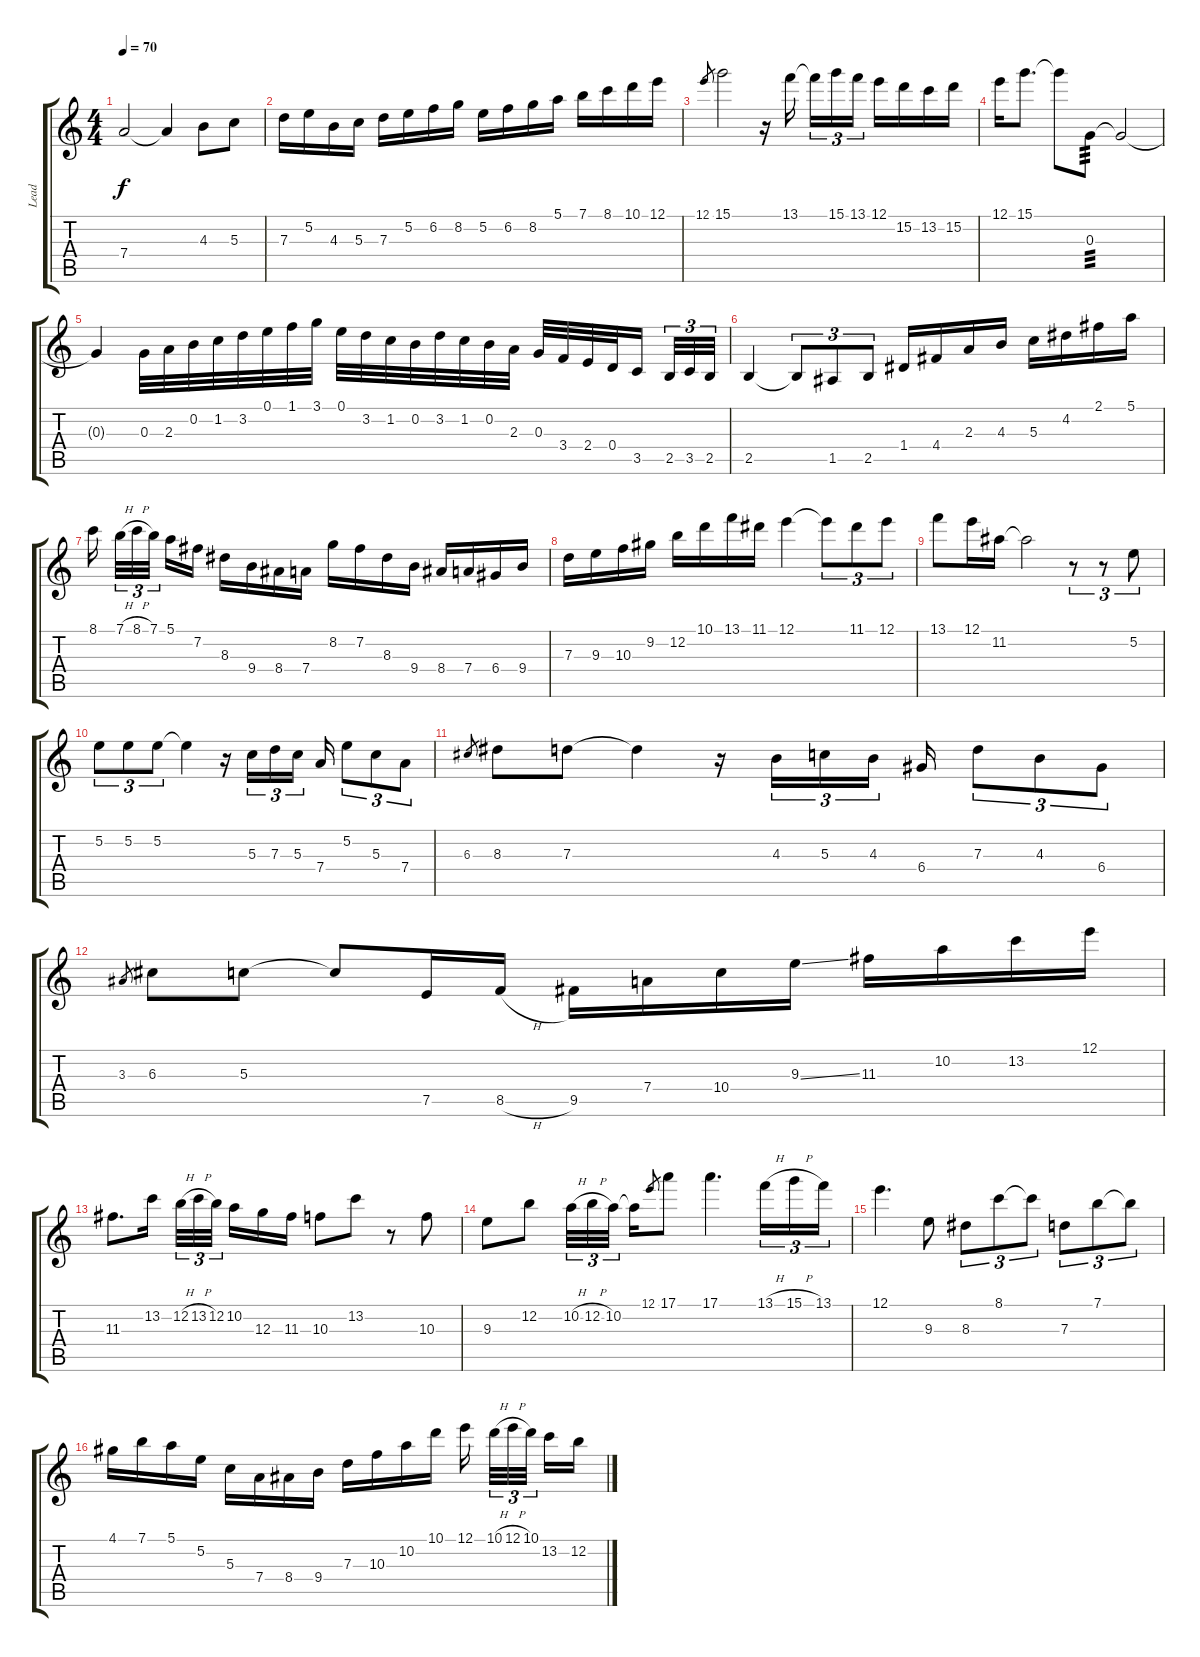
\track ("Lead" "Lead") {instrument acousticguitarnylon}
\staff {score tabs}
\tuning (E4 B3 G3 D3 A2 E2) {hide}
\ts (4 4)
\tempo 70
\clef g2
\ks c
7.4.2{dy f} 7.4{t}.4 4.3.8 5.3.8 |
7.3.16 5.2.16 4.3.16 5.3.16 7.3.16 5.2.16 6.2.16 8.2.16 5.2.16 6.2.16 8.2.16 5.1.16 7.1.16 8.1.16 10.1.16 12.1.16 |
12.1.8{gr} 15.1.2 r.16 13.1.16{beam splitsecondary} 13.1{t}.16{tu (3 2)} 15.1.16{tu (3 2)} 13.1.16{tu (3 2)} 12.1.16 15.2.16 13.2.16 15.2.16 |
12.1.16 15.1.8{d} 15.1{t}.8 0.3.8{tp 3} 0.3{t}.2 |
0.3{t}.4 0.3.32 2.3.32 0.2.32 1.2.32 3.2.32 0.1.32 1.1.32 3.1.32 0.1.32 3.2.32 1.2.32 0.2.32 3.2.32 1.2.32 0.2.32 2.3.32 0.3.32 3.4.32 2.4.32 0.4.32 3.5.16{beam splitsecondary} 2.5.32{tu (3 2)} 3.5.32{tu (3 2)} 2.5.32{tu (3 2)} |
2.5.4 2.5{t}.8{tu (3 2)} 1.5.8{tu (3 2)} 2.5.8{tu (3 2)} 1.4.16 4.4.16 2.3.16 4.3.16 5.3.16 4.2.16 2.1.16 5.1.16 |
8.1.16{beam splitsecondary} 7.1{h}.32{tu (3 2)} 8.1{h}.32{tu (3 2)} 7.1.32{tu (3 2) beam splitsecondary} 5.1.16 7.2.16 8.3.16 9.4.16 8.4.16 7.4.16 8.2.16 7.2.16 8.3.16 9.4.16 8.4.16 7.4.16 6.4.16 9.4.16 |
7.3.16 9.3.16 10.3.16 9.2.16 12.2.16 10.1.16 13.1.16 11.1.16 12.1.4 12.1{t}.8{tu (3 2)} 11.1.8{tu (3 2)} 12.1.8{tu (3 2)} |
13.1.8 12.1.16 11.2.16 11.2{t}.2 r.8{tu (3 2)} r.8{tu (3 2)} 5.2.8{tu (3 2)} |
5.2.8{tu (3 2)} 5.2.8{tu (3 2)} 5.2.8{tu (3 2)} 5.2{t}.4 r.16 5.3.16{tu (3 2)} 7.3.16{tu (3 2)} 5.3.16{tu (3 2) beam splitsecondary} 7.4.16 5.2.8{tu (3 2)} 5.3.8{tu (3 2)} 7.4.8{tu (3 2)} |
6.3.8{gr} 8.3.8 7.3.8 7.3{t}.4 r.16 4.3.16{tu (3 2)} 5.3.16{tu (3 2)} 4.3.16{tu (3 2) beam splitsecondary} 6.4.16 7.3.8{tu (3 2)} 4.3.8{tu (3 2)} 6.4.8{tu (3 2)} |
3.3.8{gr} 6.3.8 5.3.8 5.3{t}.8 7.5.16 8.5{h}.16 9.5.16 7.4.16 10.4.16 9.3{ss}.16 11.3.16 10.2.16 13.2.16 12.1.16 |
11.3.8{d} 13.2.16 12.2{h}.32{tu (3 2)} 13.2{h}.32{tu (3 2)} 12.2.32{tu (3 2) beam splitsecondary} 10.2.16 12.3.16 11.3.16 10.3.8 13.2.8 r.8 10.3.8 |
9.3.8 12.2.8 10.2{h}.32{tu (3 2)} 12.2{h}.32{tu (3 2)} 10.2.32{tu (3 2) beam splitsecondary} 10.2{t}.16 12.1.8{gr} 17.1.8 17.1.4{d} 13.1{h}.16{tu (3 2)} 15.1{h}.16{tu (3 2)} 13.1.16{tu (3 2)} |
12.1.4{d} 9.3.8 8.3.8{tu (3 2)} 8.1.8{tu (3 2)} 8.1{t}.8{tu (3 2)} 7.3.8{tu (3 2)} 7.1.8{tu (3 2)} 7.1{t}.8{tu (3 2)} |
4.1.16 7.1.16 5.1.16 5.2.16 5.3.16 7.4.16 8.4.16 9.4.16 7.3.16 10.3.16 10.2.16 10.1.16 12.1.16{beam splitsecondary} 10.1{h}.32{tu (3 2)} 12.1{h}.32{tu (3 2)} 10.1.32{tu (3 2) beam splitsecondary} 13.2.16 12.2.16
